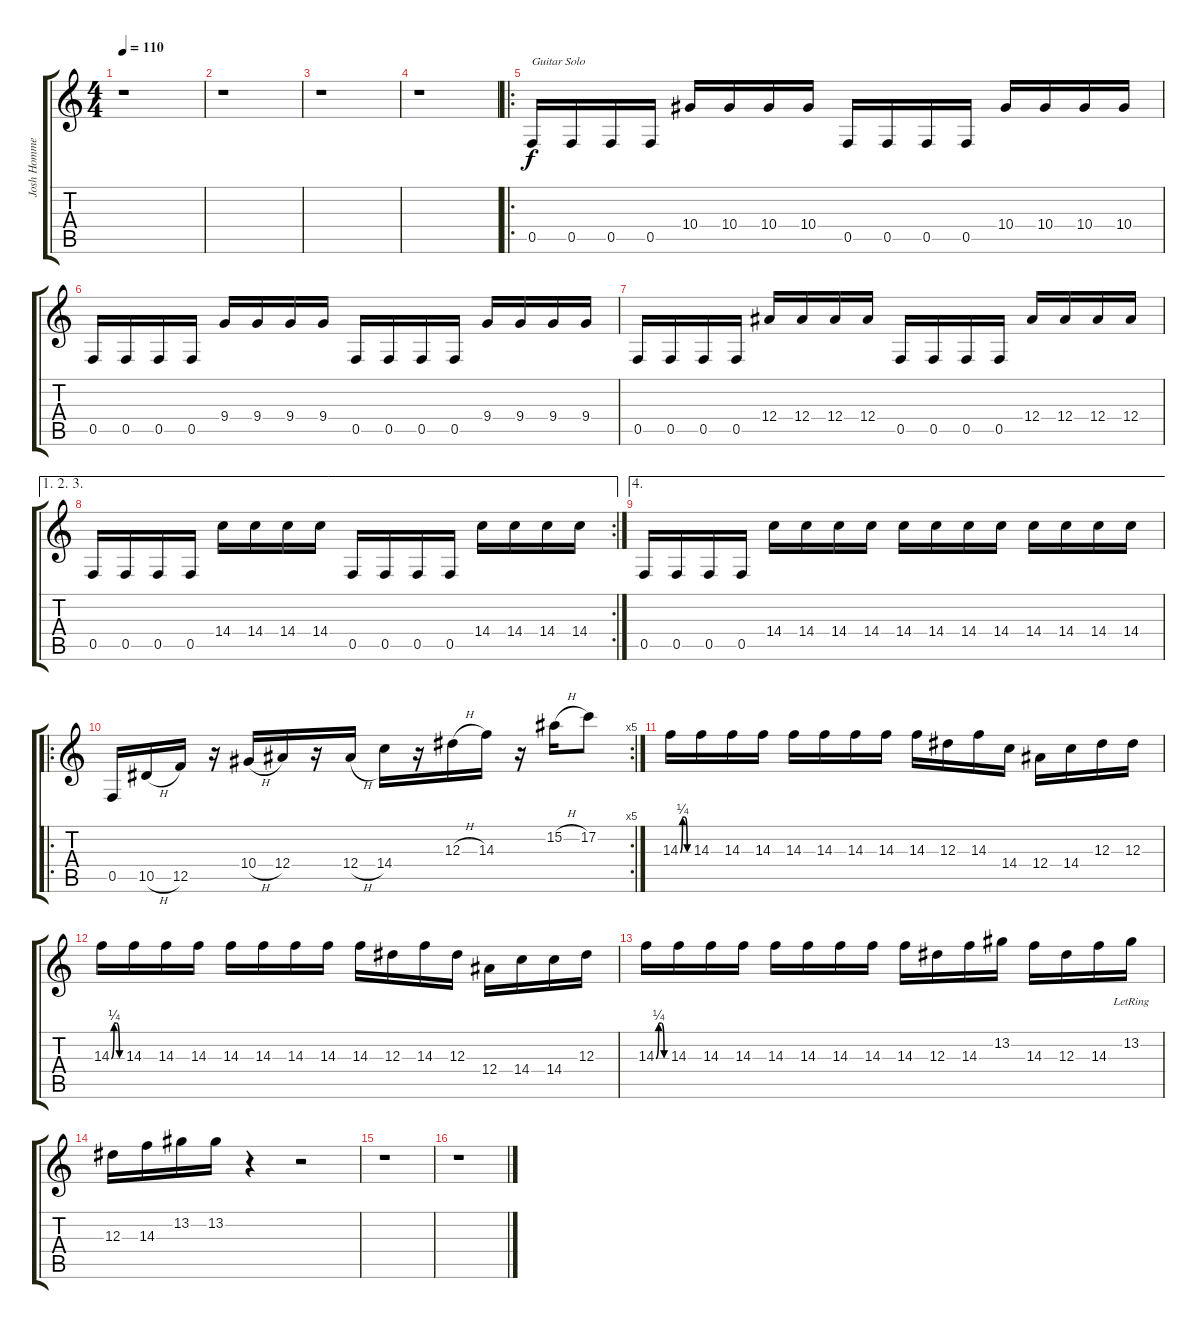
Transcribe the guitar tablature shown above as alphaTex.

\track ("Josh Homme" "Josh Homme") {instrument overdrivenguitar}
\staff {score tabs}
\tuning (C4 G3 Eb3 Bb2 F2 C2) {hide}
\ts (4 4)
\tempo 110
\clef g2
\ks c
r.1{dy f} |
r.1 |
r.1 |
r.1 |
\ro
0.5.16{txt "Guitar Solo"} 0.5.16 0.5.16 0.5.16 10.4.16 10.4.16 10.4.16 10.4.16 0.5.16 0.5.16 0.5.16 0.5.16 10.4.16 10.4.16 10.4.16 10.4.16 |
0.5.16 0.5.16 0.5.16 0.5.16 9.4.16 9.4.16 9.4.16 9.4.16 0.5.16 0.5.16 0.5.16 0.5.16 9.4.16 9.4.16 9.4.16 9.4.16 |
0.5.16 0.5.16 0.5.16 0.5.16 12.4.16 12.4.16 12.4.16 12.4.16 0.5.16 0.5.16 0.5.16 0.5.16 12.4.16 12.4.16 12.4.16 12.4.16 |
\ae (1 2 3)
\rc 2
0.5.16 0.5.16 0.5.16 0.5.16 14.4.16 14.4.16 14.4.16 14.4.16 0.5.16 0.5.16 0.5.16 0.5.16 14.4.16 14.4.16 14.4.16 14.4.16 |
\ae 4
0.5.16 0.5.16 0.5.16 0.5.16 14.4.16 14.4.16 14.4.16 14.4.16 14.4.16 14.4.16 14.4.16 14.4.16 14.4.16 14.4.16 14.4.16 14.4.16 |
\ro
\rc 5
0.5.16 10.5{h}.16 12.5.16 r.16 10.4{h}.16 12.4.16 r.16 12.4{h}.16 14.4.16 r.16 12.3{h}.16 14.3.16 r.16 15.2{h}.16 17.2.8 |
14.3{be (custom 0 0 15 1 30 1 45 0 60 0)}.16 14.3.16 14.3.16 14.3.16 14.3.16 14.3.16 14.3.16 14.3.16 14.3.16 12.3.16 14.3.16 14.4.16 12.4.16 14.4.16 12.3.16 12.3.16 |
14.3{be (custom 0 0 15 1 30 1 45 0 60 0)}.16 14.3.16 14.3.16 14.3.16 14.3.16 14.3.16 14.3.16 14.3.16 14.3.16 12.3.16 14.3.16 12.3.16 12.4.16 14.4.16 14.4.16 12.3.16 |
14.3{be (custom 0 0 15 1 30 1 45 0 60 0)}.16 14.3.16 14.3.16 14.3.16 14.3.16 14.3.16 14.3.16 14.3.16 14.3.16 12.3.16 14.3.16 13.2.16 14.3.16 12.3.16 14.3.16 13.2{lr}.16 |
12.3.16 14.3.16 13.2.16 13.2.16 r.4 r.2 |
r.1 |
r.1
